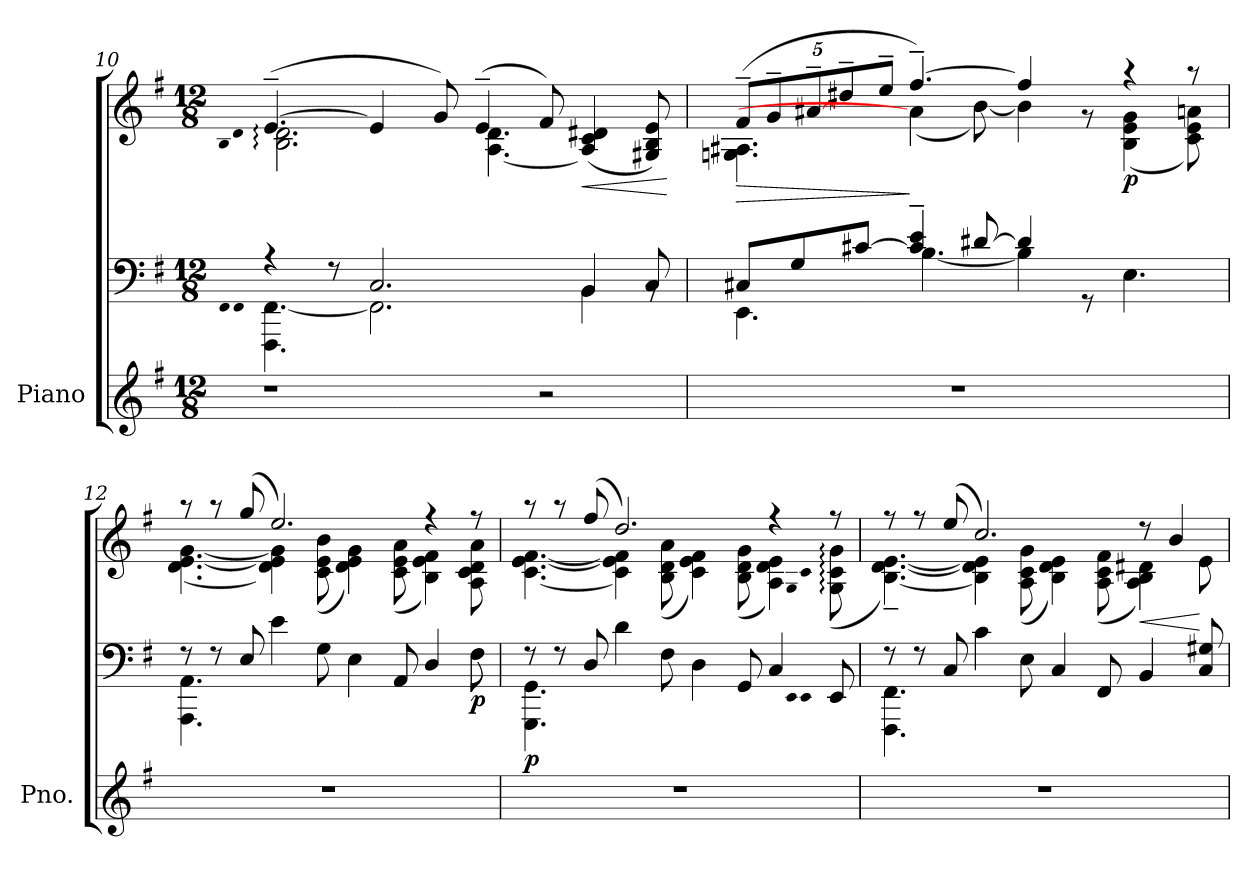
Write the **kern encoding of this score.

**kern	**kern	**kern	**dynam
*part1	*part1	*part1	*part1
*staff3	*staff2	*staff1	*staff1/2/3
*I"Piano	*	*	*
*I'Pno.	*	*	*
!!LO:LB:g=z
*clefG2	*clefF4	*clefG2	*
*k[f#]	*k[f#]	*k[f#]	*
*M12/8	*M12/8	*M12/8	*
=10	=10	=10	=10
*	*^	*	*
.	.	qFF#	qB	.
.	.	qFF#	qd	.
*	*	*	*^	*
1r	4r	4.FFF#\ [4.FF#\	(>[4.e~/	2.B\: 2.d\:	.
.	8r	.	.	.	.
.	2.C/	2.FF#\]	4e/]	.	.
.	.	.	8g/)	.	.
.	.	.	(>4e~/	[4.A\ 4.d\	.
2r	.	.	8f#/)	.	.
!	!	!	!	!	!LO:HP:b
.	4BB/	4BB\	(<4A/] 4c/ 4d#X/	4.ryy	<
.	8C/	8rBB	8G#X/ 8B/ 8e/)	.	.
*	*v	*v	*	*	*
*	*	*v	*v	*
.	.	.	[
=11	=11	=11	=11
*	*^	*	*
*	*	*	*Xbrackettup	*
!	!	!	!	!LO:HP:b
*	*	*	*^	*
1.r	8C#X/L	4.EE\	(>40%3f#~/L	4.Gn\ 4.A#X\	>
.	.	.	40%3g~/	.	.
.	8G/	.	.	.	.
.	.	.	[40%3a#X~/	.	.
.	.	.	40%3dd#X~/	.	.
.	[8c#X/J	.	.	.	.
.	.	.	40%3ee~/J	.	.
.	4c#/]~ 4e/~	[4.B\	[4.ff#~/)	(<4a#\]	]
.	[8d#X/	.	.	[8b\)	.
.	4d#/]	4B\]	4ff#/]	4b\]	.
.	8rGG	2ryy	8rg	8ryy	.
!	!	!	!	!	!LO:DY:b
.	4.E\	.	4r	(<4B\ 4e\ 4g\	p
.	.	.	8r	8c\ 8e\ 8an\)	.
=12	=12	=12	=12	=12	=12
1.r	8r	4.AAA\ 4.AA\	8r	[4.d\ [4.e\ [4.g\	.
.	8r	.	8r	.	.
.	8E/	.	(>8gg/	.	.
.	4e\	1ryy	2.ee/)	4d\] 4e\] 4g\]	.
.	8G\	.	.	(<8c\ 8e\ 8b\	.
.	4E\	.	.	4d\ 4e\ 4g\)	.
.	8AA/	.	.	(<8c\ 8e\ 8a\	.
.	4D/	.	4r	4B\ 4e\ 4f#\)	.
!	!	!	!	!	!LO:DY:b=2
.	8F#\	8F#:	8r	8A\ 8c\ 8d\ 8a\	p
!!LO:LB:g=z	!!
=13	=13	=13	=13	=13	=13
!	!	!	!	!	!LO:DY:b=2
1.r	8r	4.GGG\ 4.GG\	8r	[4.c\ [4.e\ [4.f#\	p
.	8r	.	8r	.	.
.	8D/	.	(>8ff#/	.	.
.	4d\	1ryy	2.dd/)	4c\] 4e\] 4f#\]	.
.	8F#\	.	.	(<8B\ 8d\ 8a\	.
.	4D\	.	.	4c\ 4e\ 4f#\)	.
.	8GG/	.	.	(<8B\ 8d\ 8g\	.
.	4C/	.	4r	4A\ 4d\ 4e\)	.
.	qEE	.	.	qG	.
.	qEE	.	.	qc	.
.	8EE/	8ryy	8r	(<8G\: 8c\: 8g\:	.
=14	=14	=14	=14	=14	=14
1.r	8r	4.FFF#\ 4.FF#\	8r	[4.B\~ [4.d\~ [4.e\~)	.
.	8r	.	8r	.	.
.	8C/	.	(>8ee/	.	.
.	4c\	1ryy	2.cc/)	4B\] 4d\] 4e\]	.
.	8E\	.	.	(<8A\ 8c\ 8g\	.
.	4C/	.	.	4B\ 4d\ 4e\)	.
.	8FF#/	.	.	(<8A\ 8c\ 8f#\	.
!	!	!	!	!	!LO:HP:b
.	4BB/	.	8r	4A\ 4B\ 4d#X\)	<
.	.	.	4b/	.	.
.	8C/ 8G#X/	8ryy	.	8e\	[
*	*v	*v	*	*	*
*	*	*v	*v	*
=	=	=	=
*-	*-	*-	*-
